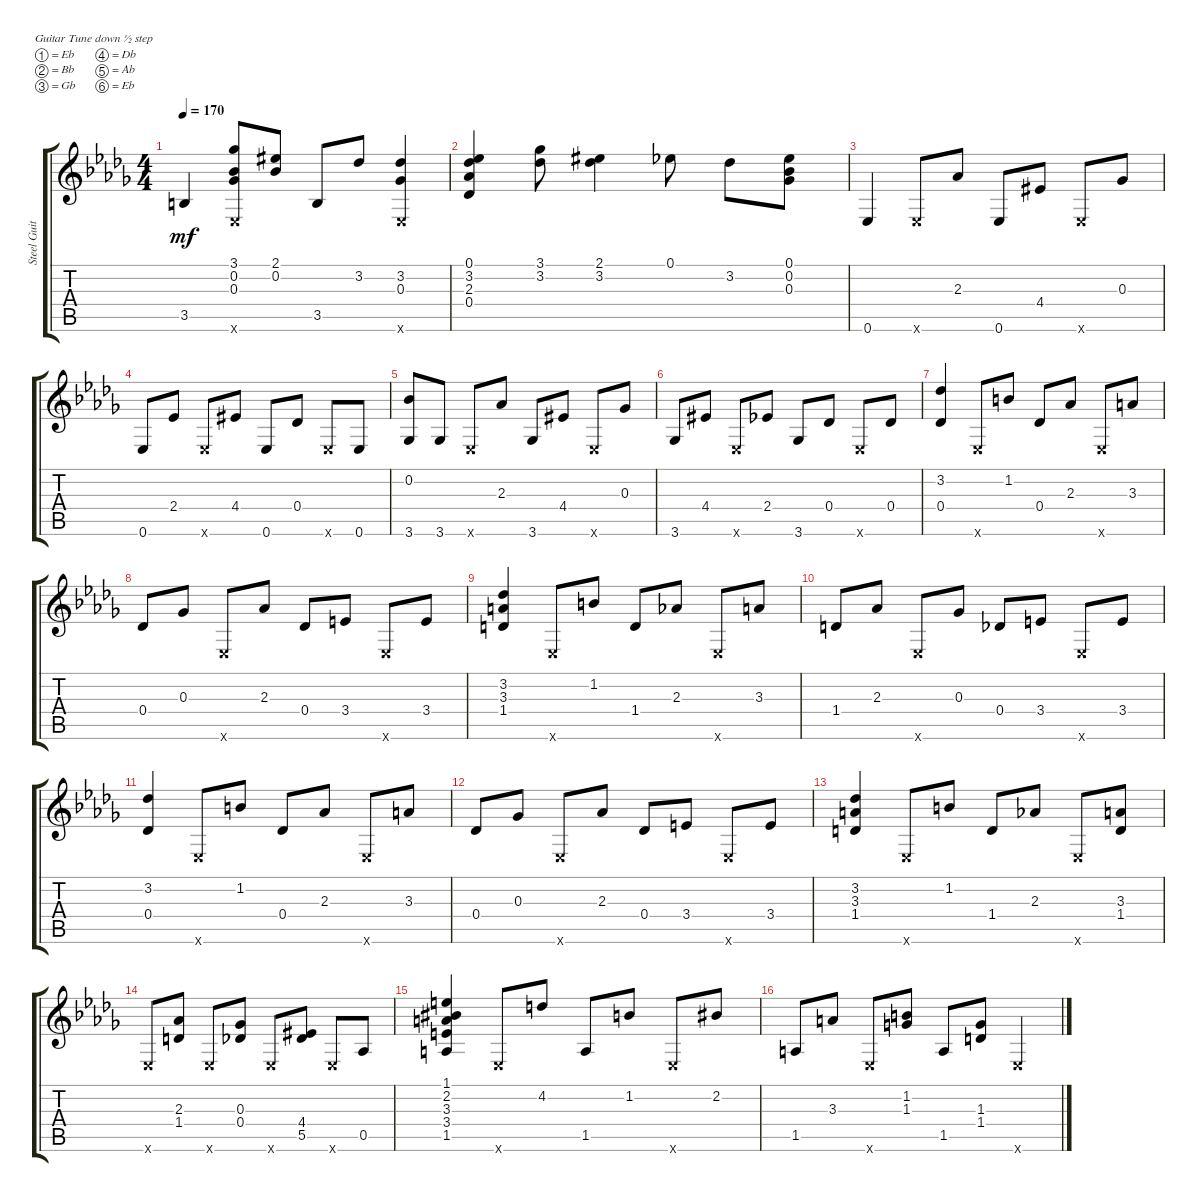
\defaultSystemsLayout 4
\bracketExtendMode groupsimilarinstruments
\otherSystemsTrackNameOrientation horizontal
\track ("Steel Guitar" "Steel Guit") {instrument acousticguitarsteel}
\staff {score tabs}
\tuning (Eb4 Bb3 Gb3 Db3 Ab2 Eb2)
\ts (4 4)
\tempo 170
\clef g2
\ks db
3.5{acc #}.4{dy mf beam Up} (3.1{acc forcenatural} 0.2{acc forcenatural} 0.3{acc forcenatural} 0.6{x acc forcenatural}).8{beam Up} (2.1{acc #} 0.2{acc forcenatural}).8{beam Up} 3.5{acc #}.8{beam Up} 3.2{acc forcenatural}.8{beam Up} (3.2{acc forcenatural} 0.6{x acc forcenatural} 0.3{acc forcenatural}).4{beam Up} |
(0.1{acc forcenatural} 3.2{acc forcenatural} 2.3{acc forcenatural} 0.4{acc forcenatural}).4{beam Up} (3.1{acc forcenatural} 3.2{acc forcenatural}).8{beam Down} (2.1{acc #} 3.2{acc forcenatural}).4{beam Down} 0.1{acc forcenatural}.8{beam Down} 3.2{acc forcenatural}.8{beam Down} (0.2{acc forcenatural} 0.1{acc forcenatural} 0.3{acc forcenatural}).8{beam Down} |
0.6{acc forcenatural}.4{beam Up} 0.6{x acc forcenatural}.8{beam Up} 2.3{acc forcenatural}.8{beam Up} 0.6{acc forcenatural}.8{beam Up} 4.4{acc #}.8{beam Up} 0.6{x acc forcenatural}.8{beam Up} 0.3{acc forcenatural}.8{beam Up} |
0.6{acc forcenatural}.8{beam Up} 2.4{acc forcenatural}.8{beam Up} 0.6{x acc forcenatural}.8{beam Up} 4.4{acc #}.8{beam Up} 0.6{acc forcenatural}.8{beam Up} 0.4{acc forcenatural}.8{beam Up} 0.6{x acc forcenatural}.8{beam Up} 0.6{acc forcenatural}.8{beam Up} |
(0.2{acc forcenatural} 3.6{acc forcenatural}).8{beam Up} 3.6{acc forcenatural}.8{beam Up} 0.6{x acc forcenatural}.8{beam Up} 2.3{acc forcenatural}.8{beam Up} 3.6{acc forcenatural}.8{beam Up} 4.4{acc #}.8{beam Up} 0.6{x acc forcenatural}.8{beam Up} 0.3{acc forcenatural}.8{beam Up} |
3.6{acc forcenatural}.8{beam Up} 4.4{acc #}.8{beam Up} 0.6{x acc forcenatural}.8{beam Up} 2.4{acc forcenatural}.8{beam Up} 3.6{acc forcenatural}.8{beam Up} 0.4{acc forcenatural}.8{beam Up} 0.6{x acc forcenatural}.8{beam Up} 0.4{acc forcenatural}.8{beam Up} |
(3.2{acc forcenatural} 0.4{acc forcenatural}).4{beam Up} 0.6{x acc forcenatural}.8{beam Up} 1.2{acc #}.8{beam Up} 0.4{acc forcenatural}.8{beam Up} 2.3{acc forcenatural}.8{beam Up} 0.6{x acc forcenatural}.8{beam Up} 3.3{acc #}.8{beam Up} |
0.4{acc forcenatural}.8{beam Up} 0.3{acc forcenatural}.8{beam Up} 0.6{x acc forcenatural}.8{beam Up} 2.3{acc forcenatural}.8{beam Up} 0.4{acc forcenatural}.8{beam Up} 3.4{acc #}.8{beam Up} 0.6{x acc forcenatural}.8{beam Up} 3.4{acc #}.8{beam Up} |
(3.2{acc forcenatural} 3.3{acc #} 1.4{acc #}).4{beam Up} 0.6{x acc forcenatural}.8{beam Up} 1.2{acc #}.8{beam Up} 1.4{acc #}.8{beam Up} 2.3{acc forcenatural}.8{beam Up} 0.6{x acc forcenatural}.8{beam Up} 3.3{acc #}.8{beam Up} |
1.4{acc #}.8{beam Up} 2.3{acc forcenatural}.8{beam Up} 0.6{x acc forcenatural}.8{beam Up} 0.3{acc forcenatural}.8{beam Up} 0.4{acc forcenatural}.8{beam Up} 3.4{acc #}.8{beam Up} 0.6{x acc forcenatural}.8{beam Up} 3.4{acc #}.8{beam Up} |
(3.2{acc forcenatural} 0.4{acc forcenatural}).4{beam Up} 0.6{x acc forcenatural}.8{beam Up} 1.2{acc #}.8{beam Up} 0.4{acc forcenatural}.8{beam Up} 2.3{acc forcenatural}.8{beam Up} 0.6{x acc forcenatural}.8{beam Up} 3.3{acc #}.8{beam Up} |
0.4{acc forcenatural}.8{beam Up} 0.3{acc forcenatural}.8{beam Up} 0.6{x acc forcenatural}.8{beam Up} 2.3{acc forcenatural}.8{beam Up} 0.4{acc forcenatural}.8{beam Up} 3.4{acc #}.8{beam Up} 0.6{x acc forcenatural}.8{beam Up} 3.4{acc #}.8{beam Up} |
(3.2{acc forcenatural} 3.3{acc #} 1.4{acc #}).4{beam Up} 0.6{x acc forcenatural}.8{beam Up} 1.2{acc #}.8{beam Up} 1.4{acc #}.8{beam Up} 2.3{acc forcenatural}.8{beam Up} 0.6{x acc forcenatural}.8{beam Up} (3.3{acc #} 1.4{acc #}).8{beam Up} |
0.6{x acc forcenatural}.8{beam Up} (2.3{acc forcenatural} 1.4{acc #}).8{beam Up} 0.6{x acc forcenatural}.8{beam Up} (0.3{acc forcenatural} 0.4{acc forcenatural}).8{beam Up} 0.6{x acc forcenatural}.8{beam Up} (5.5{acc forcenatural} 4.4{acc #}).8{beam Up} 0.6{x acc forcenatural}.8{beam Up} 0.5{acc forcenatural}.8{beam Up} |
(1.5{acc #} 3.4{acc #} 3.3{acc #} 2.2{acc #} 1.1{acc #}).4{beam Up} 0.6{x acc forcenatural}.8{beam Up} 4.2{acc #}.8{beam Up} 1.5{acc #}.8{beam Up} 1.2{acc #}.8{beam Up} 0.6{x acc forcenatural}.8{beam Up} 2.2{acc #}.8{beam Up} |
1.5{acc #}.8{beam Up} 3.3{acc #}.8{beam Up} 0.6{x acc forcenatural}.8{beam Up} (1.2{acc #} 1.3{acc #}).8{beam Up} 1.5{acc #}.8{beam Up} (1.3{acc #} 1.4{acc #}).8{beam Up} 0.6{x acc forcenatural}.4{beam Up}
